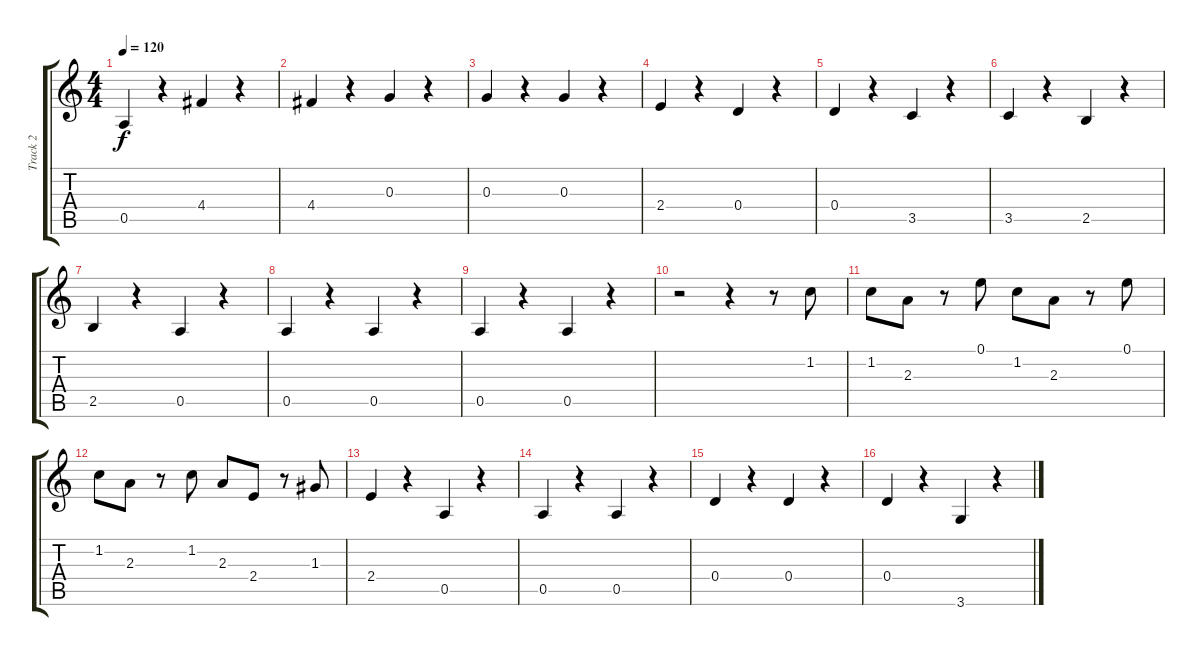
\track ("Track 2" "Track 2") {instrument acousticguitarsteel}
\staff {score tabs}
\tuning (E4 B3 G3 D3 A2 E2) {hide}
\ts (4 4)
\tempo 120
\clef g2
\ks c
0.5.4{dy f} r.4 4.4.4 r.4 |
4.4.4 r.4 0.3.4 r.4 |
0.3.4 r.4 0.3.4 r.4 |
2.4.4 r.4 0.4.4 r.4 |
0.4.4 r.4 3.5.4 r.4 |
3.5.4 r.4 2.5.4 r.4 |
2.5.4 r.4 0.5.4 r.4 |
0.5.4 r.4 0.5.4 r.4 |
0.5.4 r.4 0.5.4 r.4 |
r.2 r.4 r.8 1.2.8 |
1.2.8 2.3.8 r.8 0.1.8 1.2.8 2.3.8 r.8 0.1.8 |
1.2.8 2.3.8 r.8 1.2.8 2.3.8 2.4.8 r.8 1.3.8 |
2.4.4 r.4 0.5.4 r.4 |
0.5.4 r.4 0.5.4 r.4 |
0.4.4 r.4 0.4.4 r.4 |
0.4.4 r.4 3.6.4 r.4
